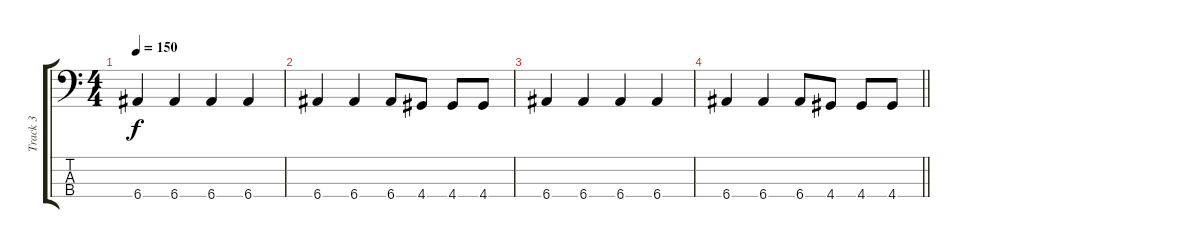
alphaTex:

\track ("Track 3" "Track 3") {instrument electricbasspick}
\staff {score tabs}
\tuning (G2 D2 A1 E1) {hide}
\ts (4 4)
\tempo 150
\clef f4
\ks c
6.4.4{dy f} 6.4.4 6.4.4 6.4.4 |
6.4.4 6.4.4 6.4.8 4.4.8 4.4.8 4.4.8 |
6.4.4 6.4.4 6.4.4 6.4.4 |
\barLineRight lightlight
6.4.4 6.4.4 6.4.8 4.4.8 4.4.8 4.4.8
